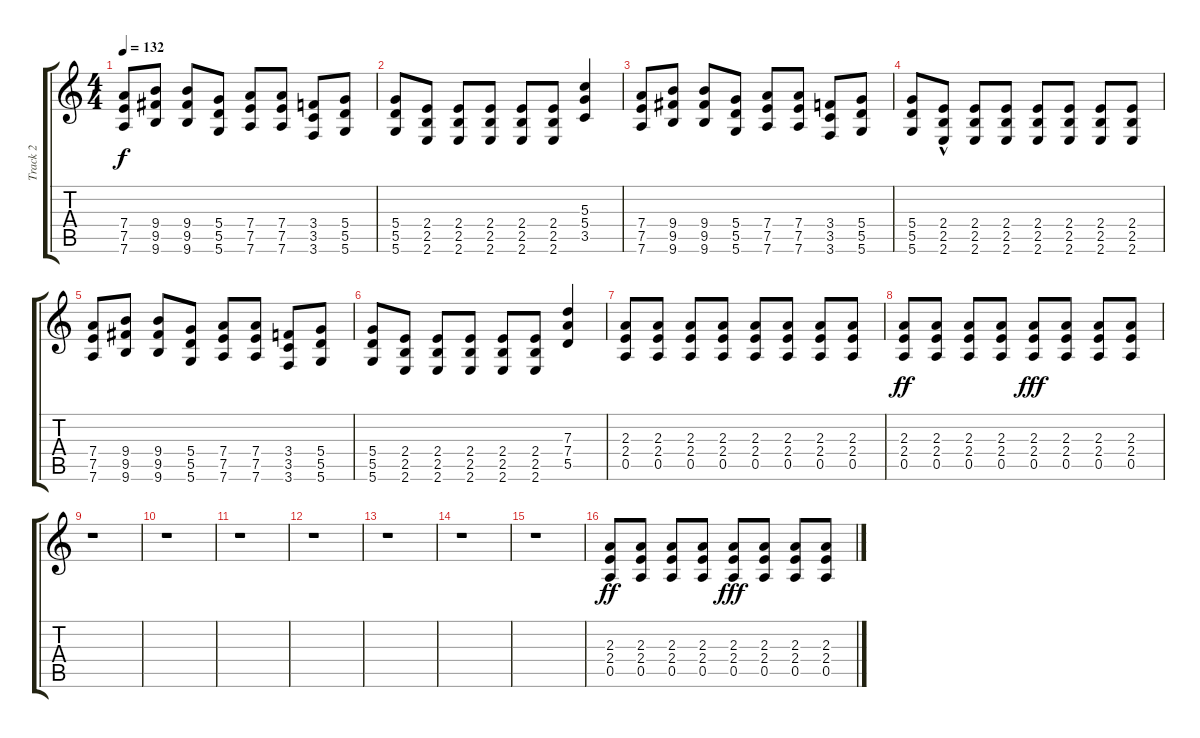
\track ("Track 2" "Track 2") {instrument distortionguitar}
\staff {score tabs}
\tuning (E4 B3 G3 D3 A2 D2) {hide}
\ts (4 4)
\tempo 132
\clef g2
\ks c
(7.4 7.5 7.6).8{dy f} (9.4 9.5 9.6).8 (9.4 9.5 9.6).8 (5.4 5.5 5.6).8 (7.4 7.5 7.6).8 (7.4 7.5 7.6).8 (3.4 3.5 3.6).8 (5.4 5.5 5.6).8 |
(5.4 5.5 5.6).8 (2.4 2.5 2.6).8 (2.4 2.5 2.6).8 (2.4 2.5 2.6).8 (2.4 2.5 2.6).8 (2.4 2.5 2.6).8 (5.3 5.4 3.5).4 |
(7.4 7.5 7.6).8 (9.4 9.5 9.6).8 (9.4 9.5 9.6).8 (5.4 5.5 5.6).8 (7.4 7.5 7.6).8 (7.4 7.5 7.6).8 (3.4 3.5 3.6).8 (5.4 5.5 5.6).8 |
(5.4 5.5 5.6).8 (2.4 2.5 2.6{hac}).8 (2.4 2.5 2.6).8 (2.4 2.5 2.6).8 (2.4 2.5 2.6).8 (2.4 2.5 2.6).8 (2.4 2.5 2.6).8 (2.4 2.5 2.6).8 |
(7.4 7.5 7.6).8 (9.4 9.5 9.6).8 (9.4 9.5 9.6).8 (5.4 5.5 5.6).8 (7.4 7.5 7.6).8 (7.4 7.5 7.6).8 (3.4 3.5 3.6).8 (5.4 5.5 5.6).8 |
(5.4 5.5 5.6).8 (2.4 2.5 2.6).8 (2.4 2.5 2.6).8 (2.4 2.5 2.6).8 (2.4 2.5 2.6).8 (2.4 2.5 2.6).8 (7.3 7.4 5.5).4 |
(2.3 2.4 0.5).8 (2.3 2.4 0.5).8 (2.3 2.4 0.5).8 (2.3 2.4 0.5).8 (2.3 2.4 0.5).8 (2.3 2.4 0.5).8 (2.3 2.4 0.5).8 (2.3 2.4 0.5).8 |
(2.3 2.4 0.5).8{dy ff} (2.3 2.4 0.5).8 (2.3 2.4 0.5).8 (2.3 2.4 0.5).8 (2.3 2.4 0.5).8{dy fff} (2.3 2.4 0.5).8 (2.3 2.4 0.5).8 (2.3 2.4 0.5).8 |
r.1 |
r.1 |
r.1 |
r.1 |
r.1 |
r.1 |
r.1 |
(2.3 2.4 0.5).8{dy ff} (2.3 2.4 0.5).8 (2.3 2.4 0.5).8 (2.3 2.4 0.5).8 (2.3 2.4 0.5).8{dy fff} (2.3 2.4 0.5).8 (2.3 2.4 0.5).8 (2.3 2.4 0.5).8
